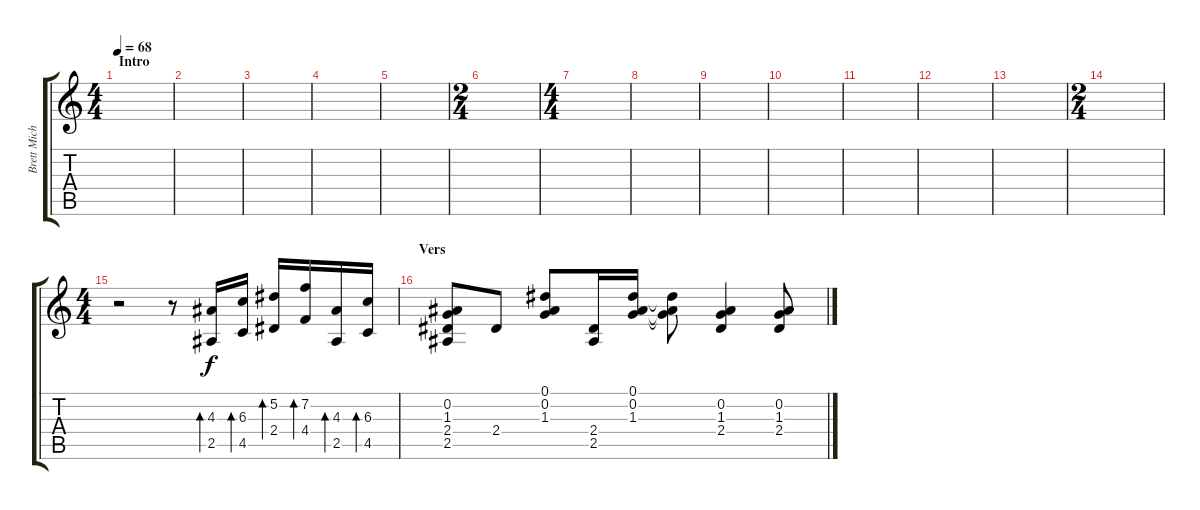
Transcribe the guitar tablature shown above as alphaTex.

\track ("Brett Michaels - Rhythm Guitar" "Brett Mich") {instrument acousticguitarsteel}
\staff {score tabs}
\tuning (Eb4 Bb3 Gb3 Db3 Ab2 Eb2) {hide}
\ts (4 4)
\section ("" "Intro")
\tempo 68
\clef g2
\ks c
|
|
|
|
|
\ts (2 4)
|
\ts (4 4)
|
|
|
|
|
|
|
\ts (2 4)
|
\ts (4 4)
r.2 r.8 (4.3 2.5).16{bd 60} (6.3 4.5).16{bd 60} (5.2 2.4).16{bd 60} (7.2 4.4).16{bd 60} (4.3 2.5).16{bd 60} (6.3 4.5).16{bd 60} |
\section ("" "Vers")
(0.2 1.3 2.4 2.5).8 2.4.8 (0.1 0.2 1.3).8 (2.4 2.5).16 (0.1 0.2 1.3).16 (0.1{t} 0.2{t} 1.3{t}).8 (0.2 1.3 2.4).4 (0.2 1.3 2.4).8
